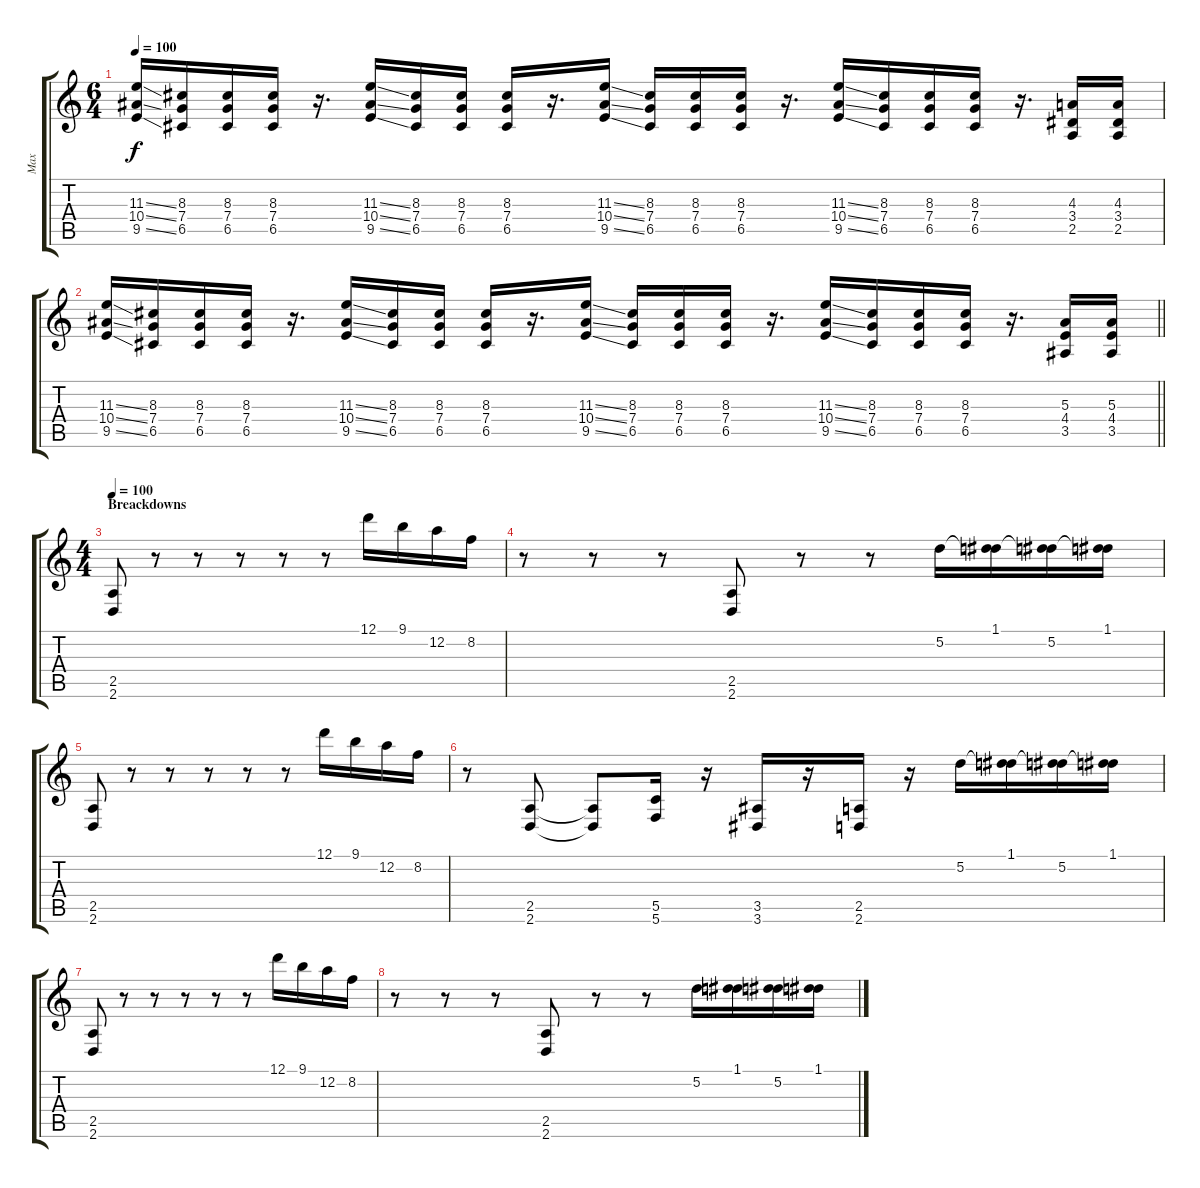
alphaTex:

\track ("Max" "Max") {instrument distortionguitar}
\staff {score tabs}
\tuning (D4 A3 F3 C3 G2 C2) {hide}
\ts (6 4)
\tempo 100
\clef g2
\ks c
(11.3{ss} 10.4{ss} 9.5{ss}).16{dy f} (8.3 7.4 6.5).16 (8.3 7.4 6.5).16 (8.3 7.4 6.5).16 r.16{d} (11.3{ss} 10.4{ss} 9.5{ss}).16 (8.3 7.4 6.5).16 (8.3 7.4 6.5).16 (8.3 7.4 6.5).16 r.16{d} (11.3{ss} 10.4{ss} 9.5{ss}).16 (8.3 7.4 6.5).16 (8.3 7.4 6.5).16 (8.3 7.4 6.5).16 r.16{d} (11.3{ss} 10.4{ss} 9.5{ss}).16 (8.3 7.4 6.5).16 (8.3 7.4 6.5).16 (8.3 7.4 6.5).16 r.16{d} (4.3 3.4 2.5).16 (4.3 3.4 2.5).16 |
\barLineRight lightlight
(11.3{ss} 10.4{ss} 9.5{ss}).16 (8.3 7.4 6.5).16 (8.3 7.4 6.5).16 (8.3 7.4 6.5).16 r.16{d} (11.3{ss} 10.4{ss} 9.5{ss}).16 (8.3 7.4 6.5).16 (8.3 7.4 6.5).16 (8.3 7.4 6.5).16 r.16{d} (11.3{ss} 10.4{ss} 9.5{ss}).16 (8.3 7.4 6.5).16 (8.3 7.4 6.5).16 (8.3 7.4 6.5).16 r.16{d} (11.3{ss} 10.4{ss} 9.5{ss}).16 (8.3 7.4 6.5).16 (8.3 7.4 6.5).16 (8.3 7.4 6.5).16 r.16{d} (5.3 4.4 3.5).16 (5.3 4.4 3.5).16 |
\ts (4 4)
\section ("" "Breackdowns")
\tempo 100
(2.5 2.6).8 r.8 r.8 r.8 r.8 r.8 12.1.16 9.1.16 12.2.16 8.2.16 |
r.8 r.8 r.8 (2.5 2.6).8 r.8 r.8 5.2.16 (1.1 5.2{t}).16 (1.1{t} 5.2).16 (1.1 5.2{t}).16 |
(2.5 2.6).8 r.8 r.8 r.8 r.8 r.8 12.1.16 9.1.16 12.2.16 8.2.16 |
r.8 (2.5 2.6).8 (2.5{t} 2.6{t}).8 (5.5 5.6).16 r.16 (3.5 3.6).16 r.16 (2.5 2.6).16 r.16 5.2.16 (1.1 5.2{t}).16 (1.1{t} 5.2).16 (1.1 5.2{t}).16 |
(2.5 2.6).8 r.8 r.8 r.8 r.8 r.8 12.1.16 9.1.16 12.2.16 8.2.16 |
r.8 r.8 r.8 (2.5 2.6).8 r.8 r.8 5.2.16 (1.1 5.2{t}).16 (1.1{t} 5.2).16 (1.1 5.2{t}).16
